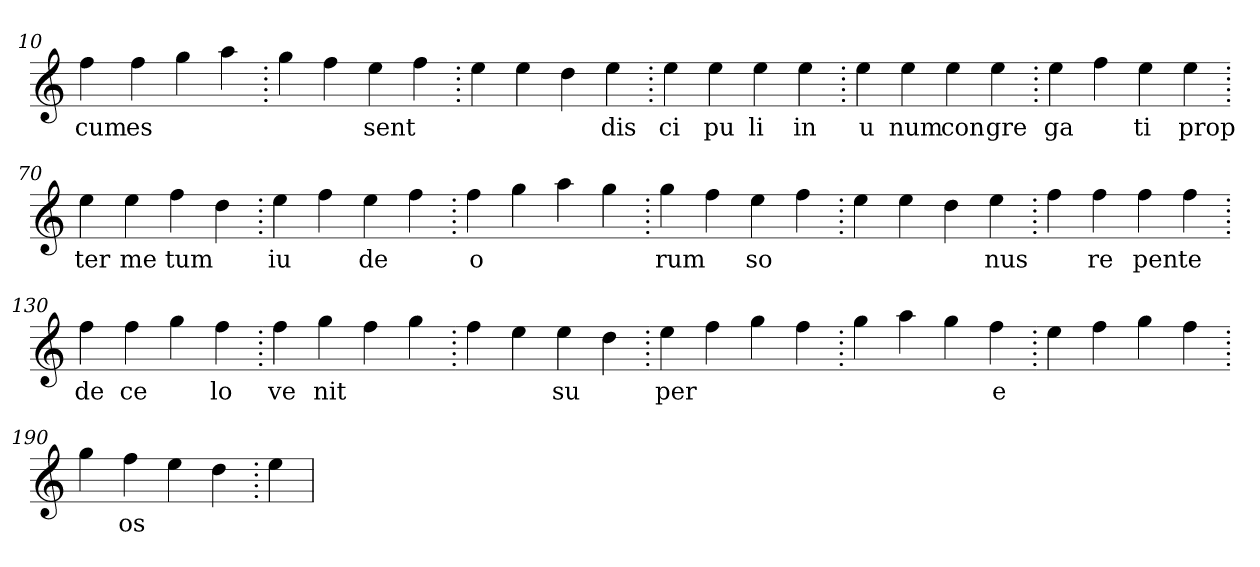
**kern	**text
*part1	*part1
*staff1	*staff1
*clefG2	*
=10.	=10.
4ff	cum
4ff	es
4gg	.
4aa	.
=20.	=20.
4gg	.
4ff	.
4ee	sent
4ff	.
=30.	=30.
4ee	.
4ee	.
4dd	.
4ee	dis
=40.	=40.
4ee	ci
4ee	pu
4ee	li
4ee	in
=50.	=50.
4ee	u
4ee	num
4ee	con
4ee	gre
=60.	=60.
4ee	ga
4ff	.
4ee	ti
4ee	prop
=70.	=70.
4ee	ter
4ee	me
4ff	tum
4dd	.
=80.	=80.
4ee	iu
4ff	.
4ee	de
4ff	.
=90.	=90.
4ff	o
4gg	.
4aa	.
4gg	.
=100.	=100.
4gg	rum
4ff	.
4ee	so
4ff	.
=110.	=110.
4ee	.
4ee	.
4dd	.
4ee	nus
=120.	=120.
4ff	.
4ff	re
4ff	pen
4ff	te
=130.	=130.
4ff	de
4ff	ce
4gg	.
4ff	lo
=140.	=140.
4ff	ve
4gg	nit
4ff	.
4gg	.
=150.	=150.
4ff	.
4ee	.
4ee	su
4dd	.
=160.	=160.
4ee	per
4ff	.
4gg	.
4ff	.
=170.	=170.
4gg	.
4aa	.
4gg	.
4ff	e
=180.	=180.
4ee	.
4ff	.
4gg	.
4ff	.
=190.	=190.
4gg	.
4ff	os
4ee	.
4dd	.
=200.	=200.
4ee	.
=	=
*-	*-
